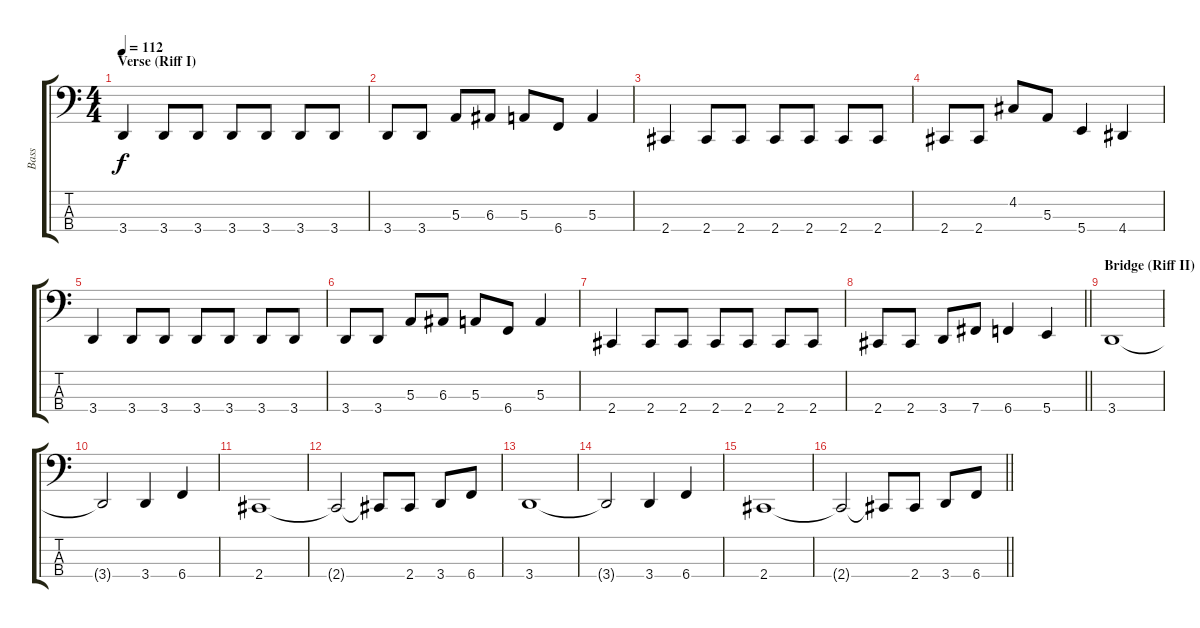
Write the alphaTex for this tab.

\track ("Bass" "Bass") {instrument overdrivenguitar}
\staff {score tabs}
\tuning (D2 A1 E1 B0) {hide}
\ts (4 4)
\section ("" "Verse (Riff I)")
\tempo 112
\clef f4
\ks c
3.4.4{dy f} 3.4.8 3.4.8 3.4.8 3.4.8 3.4.8 3.4.8 |
3.4.8 3.4.8 5.3.8 6.3.8 5.3.8 6.4.8 5.3.4 |
2.4.4 2.4.8 2.4.8 2.4.8 2.4.8 2.4.8 2.4.8 |
2.4.8 2.4.8 4.2.8 5.3.8 5.4.4 4.4.4 |
3.4.4 3.4.8 3.4.8 3.4.8 3.4.8 3.4.8 3.4.8 |
3.4.8 3.4.8 5.3.8 6.3.8 5.3.8 6.4.8 5.3.4 |
2.4.4 2.4.8 2.4.8 2.4.8 2.4.8 2.4.8 2.4.8 |
\barLineRight lightlight
2.4.8 2.4.8 3.4.8 7.4.8 6.4.4 5.4.4 |
\section ("" "Bridge (Riff II)")
3.4.1 |
3.4{t}.2 3.4.4 6.4.4 |
2.4.1 |
2.4{t}.2 2.4{t}.8 2.4.8 3.4.8 6.4.8 |
3.4.1 |
3.4{t}.2 3.4.4 6.4.4 |
2.4.1 |
\barLineRight lightlight
2.4{t}.2 2.4{t}.8 2.4.8 3.4.8 6.4.8
